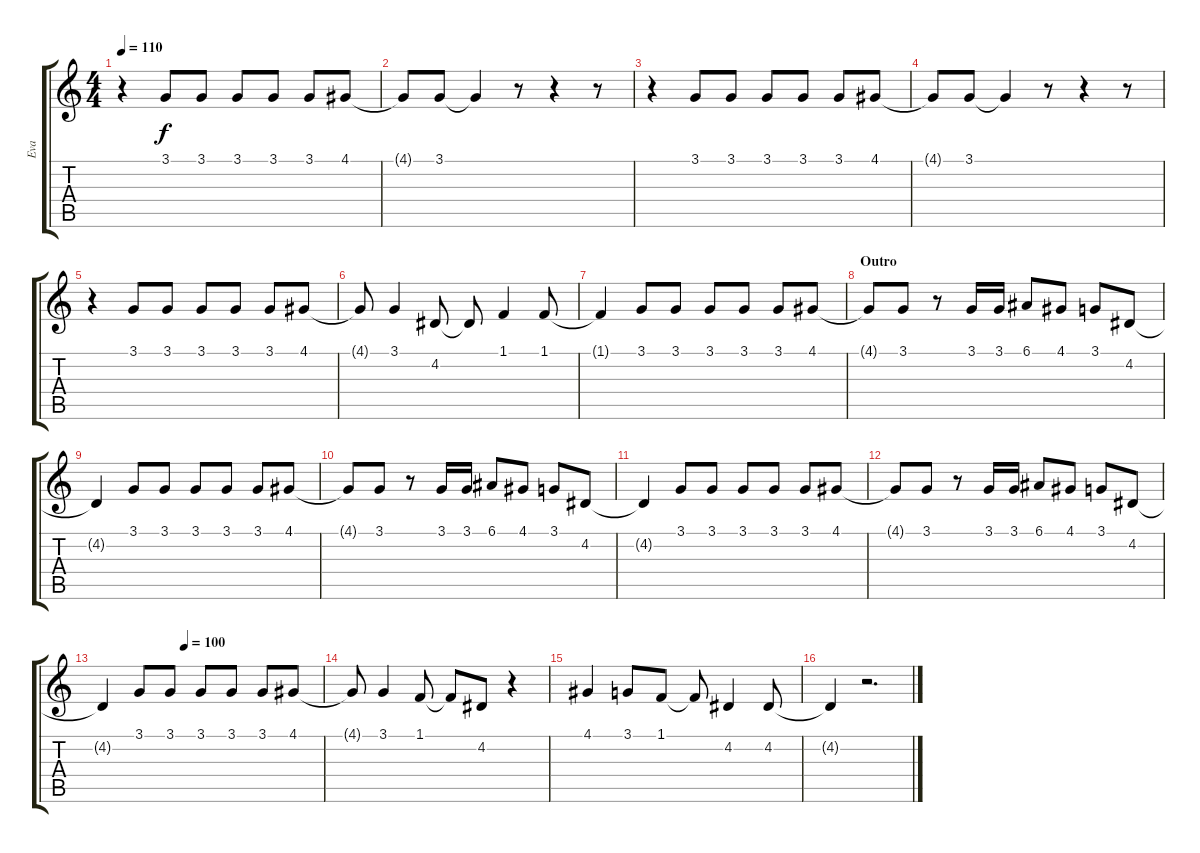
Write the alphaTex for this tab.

\track ("Eva" "Eva") {instrument acousticgrandpiano}
\staff {score tabs}
\tuning (E4 B3 G3 D3 A2 E2) {hide}
\ts (4 4)
\tempo 110
\clef g2
\ks c
r.4{dy f} 3.1.8 3.1.8 3.1.8 3.1.8 3.1.8 4.1.8 |
4.1{t}.8 3.1.8 3.1{t}.4 r.8 r.4 r.8 |
r.4 3.1.8 3.1.8 3.1.8 3.1.8 3.1.8 4.1.8 |
4.1{t}.8 3.1.8 3.1{t}.4 r.8 r.4 r.8 |
r.4 3.1.8 3.1.8 3.1.8 3.1.8 3.1.8 4.1.8 |
4.1{t}.8 3.1.4 4.2.8 4.2{t}.8 1.1.4 1.1.8 |
1.1{t}.4 3.1.8 3.1.8 3.1.8 3.1.8 3.1.8 4.1.8 |
\section ("" "Outro")
4.1{t}.8 3.1.8 r.8 3.1.16 3.1.16 6.1.8 4.1.8 3.1.8 4.2.8 |
4.2{t}.4 3.1.8 3.1.8 3.1.8 3.1.8 3.1.8 4.1.8 |
4.1{t}.8 3.1.8 r.8 3.1.16 3.1.16 6.1.8 4.1.8 3.1.8 4.2.8 |
4.2{t}.4 3.1.8 3.1.8 3.1.8 3.1.8 3.1.8 4.1.8 |
4.1{t}.8 3.1.8 r.8 3.1.16 3.1.16 6.1.8 4.1.8 3.1.8 4.2.8 |
\tempo (100 0.375)
4.2{t}.4 3.1.8 3.1.8 3.1.8 3.1.8 3.1.8 4.1.8 |
4.1{t}.8 3.1.4 1.1.8 1.1{t}.8 4.2.8 r.4 |
4.1.4 3.1.8 1.1.8 1.1{t}.8 4.2.4 4.2.8 |
4.2{t}.4 r.2{d}
